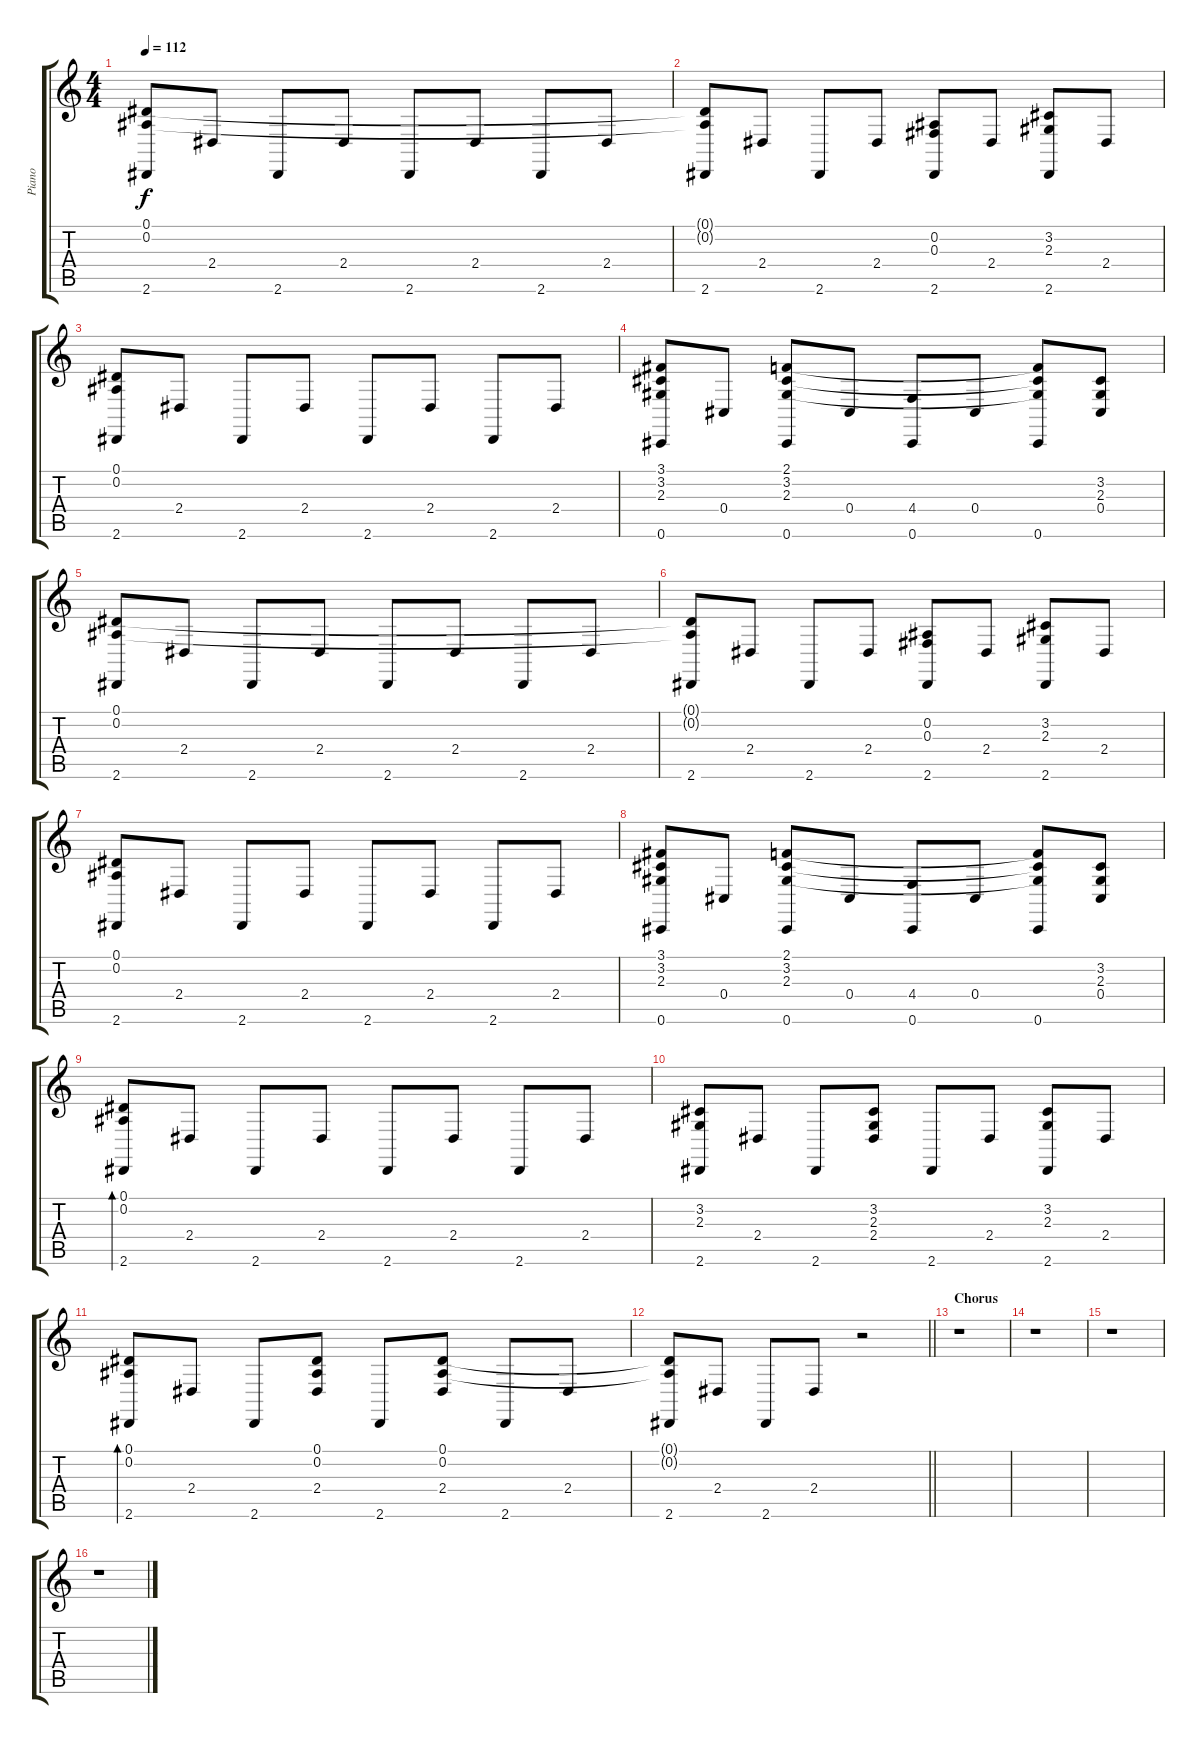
\track ("Piano" "Piano") {instrument acousticgrandpiano}
\staff {score tabs}
\tuning (Eb4 Bb3 Gb3 Db3 Ab2 Db2) {hide}
\ts (4 4)
\tempo 112
\clef g2
\ks c
(0.1 0.2 2.6).8{dy f} 2.4.8 2.6.8 2.4.8 2.6.8 2.4.8 2.6.8 2.4.8 |
(0.1{t} 0.2{t} 2.6).8 2.4.8 2.6.8 2.4.8 (0.2 0.3 2.6).8 2.4.8 (3.2 2.3 2.6).8 2.4.8 |
(0.1 0.2 2.6).8 2.4.8 2.6.8 2.4.8 2.6.8 2.4.8 2.6.8 2.4.8 |
(3.1 3.2 2.3 0.6).8 0.4.8 (2.1 3.2 2.3 0.6).8 0.4.8 (4.4 0.6).8 0.4.8 (2.1{t} 3.2{t} 2.3{t} 0.6).8 (3.2 2.3 0.4).8 |
(0.1 0.2 2.6).8 2.4.8 2.6.8 2.4.8 2.6.8 2.4.8 2.6.8 2.4.8 |
(0.1{t} 0.2{t} 2.6).8 2.4.8 2.6.8 2.4.8 (0.2 0.3 2.6).8 2.4.8 (3.2 2.3 2.6).8 2.4.8 |
(0.1 0.2 2.6).8 2.4.8 2.6.8 2.4.8 2.6.8 2.4.8 2.6.8 2.4.8 |
(3.1 3.2 2.3 0.6).8 0.4.8 (2.1 3.2 2.3 0.6).8 0.4.8 (4.4 0.6).8 0.4.8 (2.1{t} 3.2{t} 2.3{t} 0.6).8 (3.2 2.3 0.4).8 |
(0.1 0.2 2.6).8{bd 240} 2.4.8 2.6.8 2.4.8 2.6.8 2.4.8 2.6.8 2.4.8 |
(3.2 2.3 2.6).8 2.4.8 2.6.8 (3.2 2.3 2.4).8 2.6.8 2.4.8 (3.2 2.3 2.6).8 2.4.8 |
(0.1 0.2 2.6).8{bd 240} 2.4.8 2.6.8 (0.1 0.2 2.4).8 2.6.8 (0.1 0.2 2.4).8 2.6.8 2.4.8 |
\barLineRight lightlight
(0.1{t} 0.2{t} 2.6).8 2.4.8 2.6.8 2.4.8 r.2 |
\section ("" "Chorus")
r.1 |
r.1 |
r.1 |
r.1
